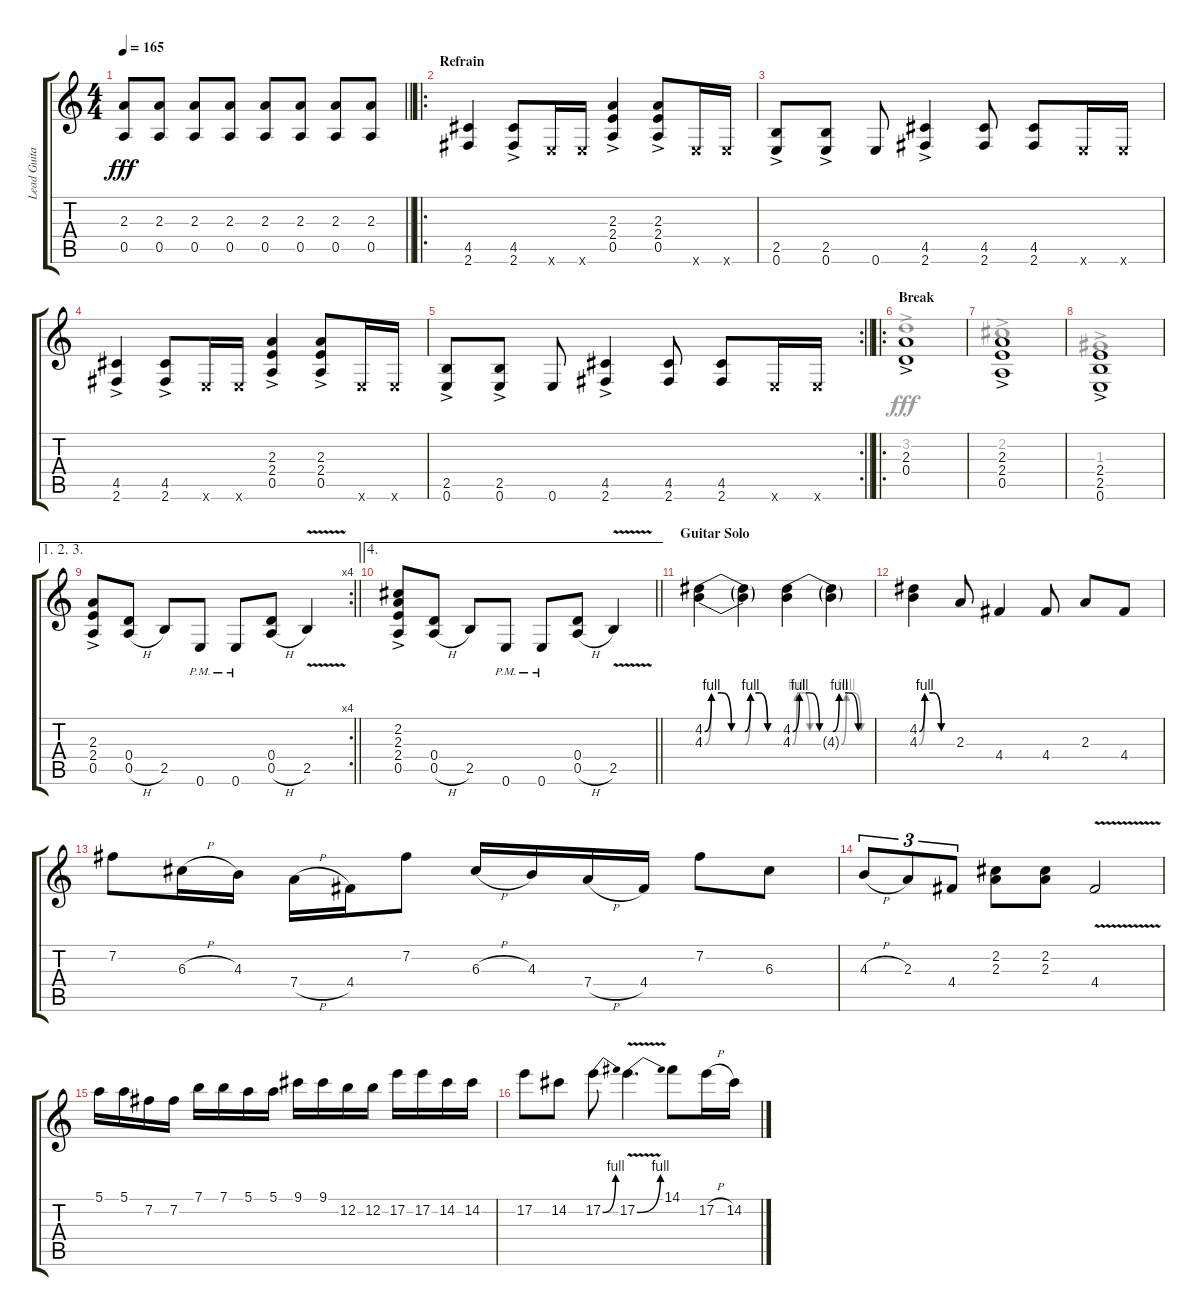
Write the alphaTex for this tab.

\track ("Lead Guitar" "Lead Guita") {instrument overdrivenguitar}
\staff {score tabs}
\tuning (E4 B3 G3 D3 A2 E2) {hide}
\voice
\ts (4 4)
\tempo 165
\clef g2
\barLineRight lightlight
\ks c
(2.3 0.5).8{dy fff} (2.3 0.5).8 (2.3 0.5).8 (2.3 0.5).8 (2.3 0.5).8 (2.3 0.5).8 (2.3 0.5).8 (2.3 0.5).8 |
\ro
\section ("" "Refrain")
(4.5 2.6).4 (4.5{ac} 2.6{ac}).8 0.6{x}.16 0.6{x}.16 (2.3{ac} 2.4{ac} 0.5{ac}).4 (2.3{ac} 2.4{ac} 0.5{ac}).8 0.6{x}.16 0.6{x}.16 |
(2.5{ac} 0.6{ac}).8 (2.5{ac} 0.6{ac}).8 0.6.8 (4.5{ac} 2.6{ac}).4 (4.5 2.6).8 (4.5 2.6).8 0.6{x}.16 0.6{x}.16 |
(4.5{ac} 2.6{ac}).4 (4.5{ac} 2.6{ac}).8 0.6{x}.16 0.6{x}.16 (2.3{ac} 2.4{ac} 0.5{ac}).4 (2.3{ac} 2.4{ac} 0.5{ac}).8 0.6{x}.16 0.6{x}.16 |
\rc 2
\barLineRight lightlight
(2.5{ac} 0.6{ac}).8 (2.5{ac} 0.6{ac}).8 0.6.8 (4.5{ac} 2.6{ac}).4 (4.5 2.6).8 (4.5 2.6).8 0.6{x}.16 0.6{x}.16 |
\ro
\section ("" "Break")
(2.3{ac} 0.4{ac}).1 |
(2.3{ac} 2.4{ac} 0.5{ac}).1 |
(2.4{ac} 2.5{ac} 0.6{ac}).1 |
\ae (1 2 3)
\rc 4
\barLineRight lightlight
(2.3{ac} 2.4{ac} 0.5{ac}).8 (0.4 0.5{h}).8 2.5.8 0.6{pm}.8 0.6{pm}.8 (0.4 0.5{h}).8 2.5{v}.4 |
\ae 4
\barLineRight lightlight
(2.2 2.3{ac} 2.4{ac} 0.5{ac}).8 (0.4 0.5{h}).8 2.5.8 0.6{pm}.8 0.6{pm}.8 (0.4 0.5{h}).8 2.5{v}.4 |
\section ("" "Guitar Solo")
(4.2{be (custom 0 0 10 4 25 4 40 0 60 0)} 4.3{be (custom 0 0 10 4 25 4 40 0 60 0)}).4 (4.2{be (custom 0 0 10 4 25 4 40 0 60 0) t} 4.3{be (custom 0 0 10 4 25 4 40 0 60 0) t}).4 (4.2{be (custom 0 0 10 4 25 4 40 0 60 0)} 4.3{be (custom 0 0 10 4 25 4 40 0 60 0)}).4 (4.2{be (custom 0 0 10 4 25 4 40 0 60 0) t} 4.3{be (custom 0 0 10 4 25 4 40 0 60 0) g}).4 |
(4.2{be (custom 0 0 10 4 25 4 40 0 60 0)} 4.3{be (custom 0 0 10 4 25 4 40 0 60 0)}).4 2.3.8 4.4.4 4.4.8 2.3.8 4.4.8 |
7.2.8 6.3{h}.16 4.3.16 7.4{h}.16 4.4.16 7.2.8 6.3{h}.16 4.3.16 7.4{h}.16 4.4.16 7.2.8 6.3.8 |
4.3{h}.8{tu (3 2)} 2.3.8{tu (3 2)} 4.4.8{tu (3 2)} (2.2 2.3).8 (2.2 2.3).8 4.4{v}.2 |
5.1.16 5.1.16 7.2.16 7.2.16 7.1.16 7.1.16 5.1.16 5.1.16 9.1.16 9.1.16 12.2.16 12.2.16 17.2.16 17.2.16 14.2.16 14.2.16 |
17.2.8 14.2.8 17.2{be (bend 0 0 60 4)}.8 17.2{be (bend 0 0 60 4) v}.4{d} 14.1.8 17.2{h}.16 14.2.16
\voice
\clef g2
\ottava regular
\simile none
\barLineRight lightlight
\ks c
|
|
|
|
\barLineRight lightlight
|
3.2{ac}.1 |
2.2{ac}.1 |
1.3{ac}.1 |
\barLineRight lightlight
|
\barLineRight lightlight
|
|
|
|
|
|
